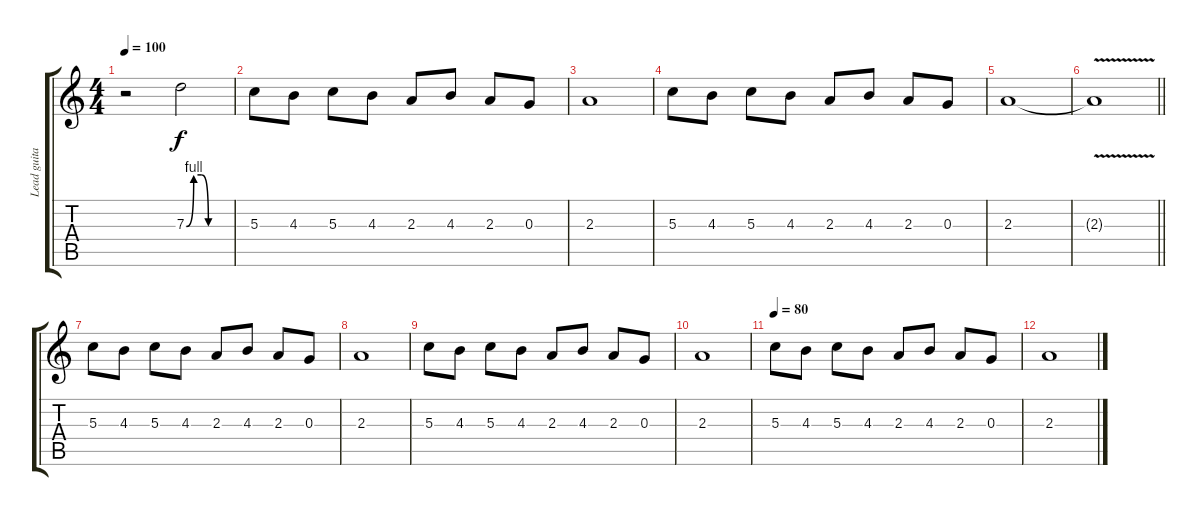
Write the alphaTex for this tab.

\track ("Lead guitar" "Lead guita") {instrument distortionguitar}
\staff {score tabs}
\tuning (E4 B3 G3 D3 A2 D2) {hide}
\ts (4 4)
\tempo 100
\clef g2
\ks c
r.2{dy f} 7.3{be (custom 0 0 10 4 20 4 30 0 60 0)}.2 |
5.3.8 4.3.8 5.3.8 4.3.8 2.3.8 4.3.8 2.3.8 0.3.8 |
2.3.1 |
5.3.8 4.3.8 5.3.8 4.3.8 2.3.8 4.3.8 2.3.8 0.3.8 |
2.3.1 |
\barLineRight lightlight
2.3{v t}.1 |
5.3.8 4.3.8 5.3.8 4.3.8 2.3.8 4.3.8 2.3.8 0.3.8 |
2.3.1 |
5.3.8 4.3.8 5.3.8 4.3.8 2.3.8 4.3.8 2.3.8 0.3.8 |
2.3.1 |
\tempo 80
5.3.8 4.3.8 5.3.8 4.3.8 2.3.8 4.3.8 2.3.8 0.3.8 |
2.3.1
